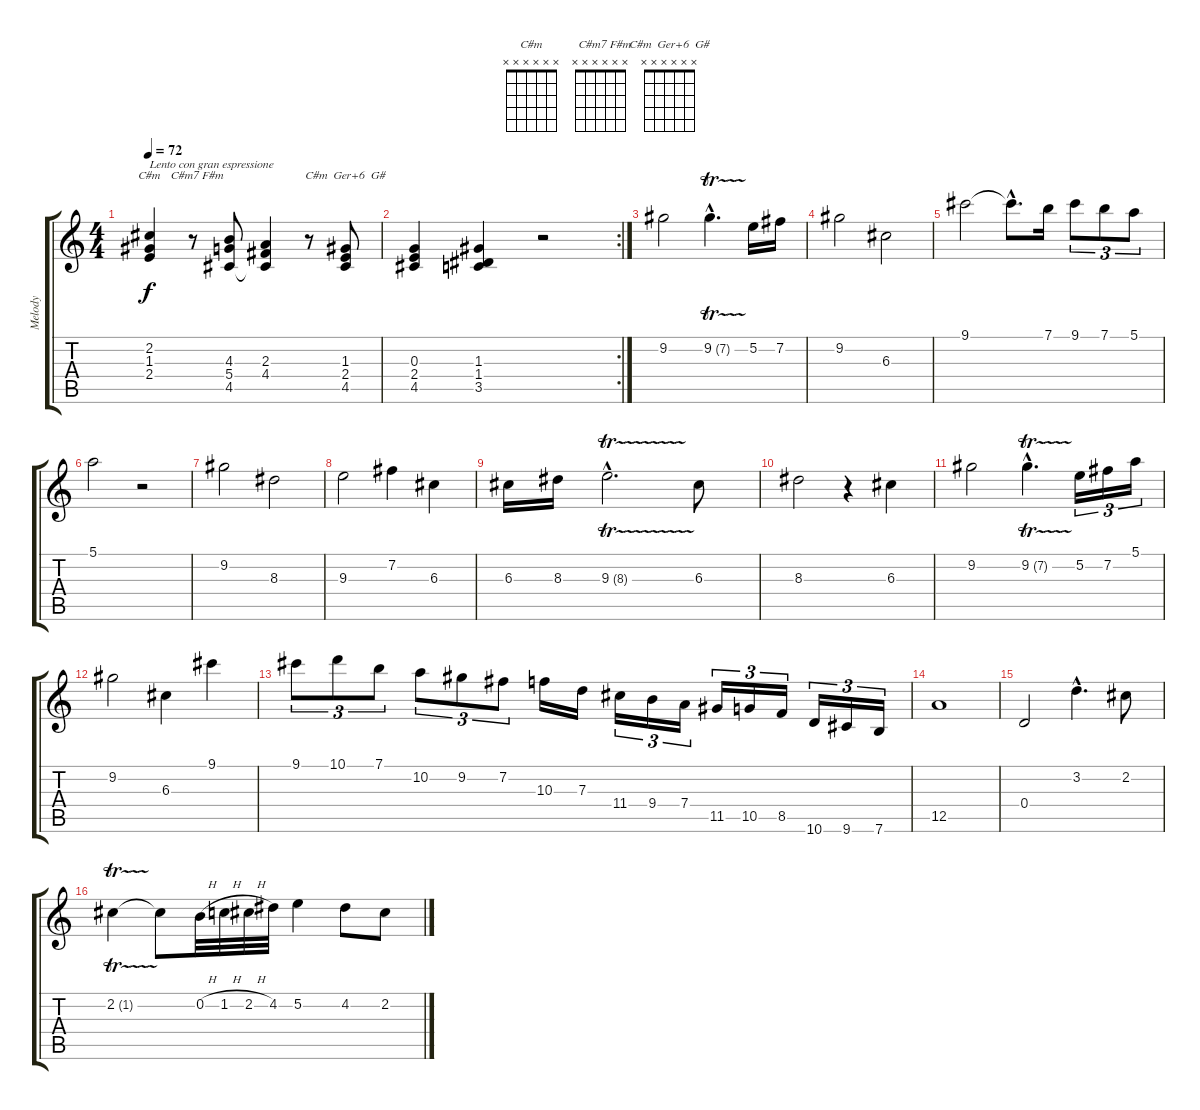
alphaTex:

\track ("Melody" "Melody") {instrument acousticguitarnylon}
\staff {score tabs}
\tuning (E4 B3 G3 D3 A2 E2) {hide}
\chord ("C#m" x x x x x x) {firstfret 0}
\chord ("   C#m7 F#m" x x x x x x) {firstfret 0}
\chord ("C#m  Ger+6  G#" x x x x x x) {firstfret 0}
\ts (4 4)
\tempo 72
\clef g2
\ks c
(2.2 1.3 2.4).4{ch "C#m" txt "Lento con gran espressione" dy f instrument acousticguitarnylon} r.8{ch "   C#m7 F#m"} (4.3 5.4 4.5).8 (2.3 4.4 4.5{t}).4 r.8 (1.3 2.4 4.5).8{ch "C#m  Ger+6  G#"} |
\rc 2
(0.3 2.4 4.5).4 (1.3 1.4 3.5).4 r.2 |
9.2.2 9.2{tr (7 32) hac}.4{d} 5.2.16 7.2.16 |
9.2.2 6.3.2 |
9.1.2 9.1{hac t}.8{d} 7.1.16 9.1.8{tu (3 2)} 7.1.8{tu (3 2)} 5.1.8{tu (3 2)} |
5.1.2 r.2 |
9.2.2 8.3.2 |
9.3.2 7.2.4 6.3.4 |
6.3.16 8.3.16 9.3{tr (8 32) hac}.2{d} 6.3.8 |
8.3.2 r.4 6.3.4 |
9.2.2 9.2{tr (7 32) hac}.4{d} 5.2.16{tu (3 2)} 7.2.16{tu (3 2)} 5.1.16{tu (3 2)} |
9.2.2 6.3.4 9.1.4 |
9.1.8{tu (3 2)} 10.1.8{tu (3 2)} 7.1.8{tu (3 2)} 10.2.8{tu (3 2)} 9.2.8{tu (3 2)} 7.2.8{tu (3 2)} 10.3.16 7.3.16 11.4.16{tu (3 2)} 9.4.16{tu (3 2)} 7.4.16{tu (3 2)} 11.5.16{tu (3 2)} 10.5.16{tu (3 2)} 8.5.16{tu (3 2)} 10.6.16{tu (3 2)} 9.6.16{tu (3 2)} 7.6.16{tu (3 2)} |
12.5.1 |
0.4.2 3.2{hac}.4{d} 2.2.8 |
2.2{tr (1 32)}.4 2.2{t}.8 0.2{h}.32 1.2{h}.32 2.2{h}.32 4.2.32 5.2.4 4.2.8 2.2.8
